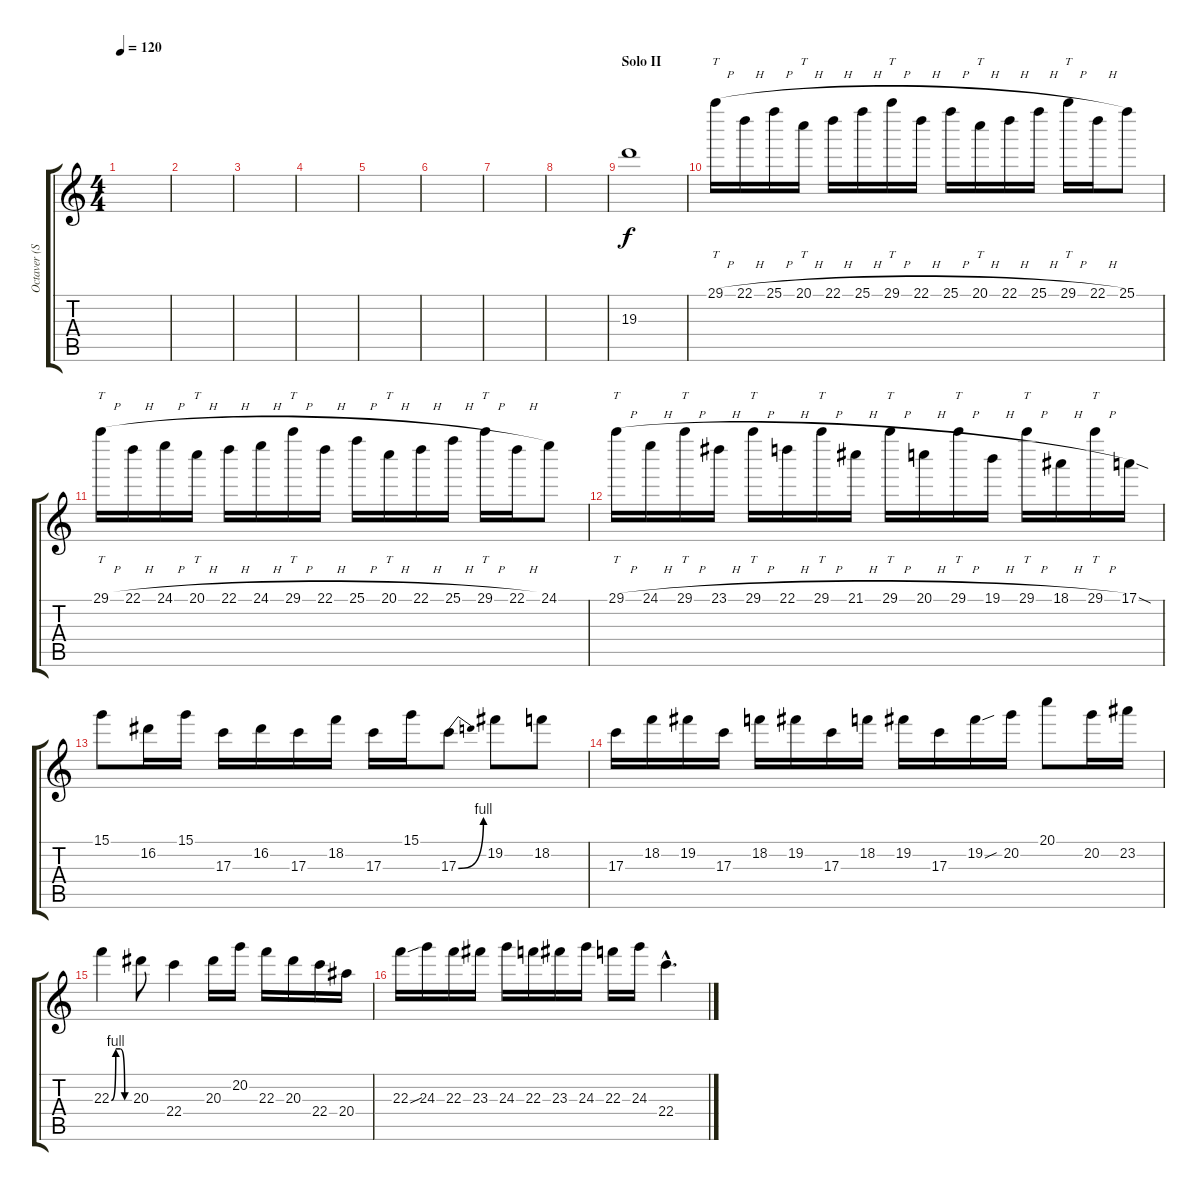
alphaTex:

\track ("Octaver (Solo)" "Octaver (S") {instrument overdrivenguitar}
\staff {score tabs}
\tuning (E4 B3 G3 D3 A2 E2) {hide}
\ts (4 4)
\tempo 120
\clef g2
\ks c
|
|
|
|
|
|
|
|
\section ("" "Solo II")
19.3.1 |
29.1{h}.16{tt} 22.1{h}.16 25.1{h}.16 20.1{h}.16{tt} 22.1{h}.16 25.1{h}.16 29.1{h}.16{tt} 22.1{h}.16 25.1{h}.16 20.1{h}.16{tt} 22.1{h}.16 25.1{h}.16 29.1{h}.16{tt} 22.1{h}.16 25.1.8 |
29.1{h}.16{tt} 22.1{h}.16 24.1{h}.16 20.1{h}.16{tt} 22.1{h}.16 24.1{h}.16 29.1{h}.16{tt} 22.1{h}.16 25.1{h}.16 20.1{h}.16{tt} 22.1{h}.16 25.1{h}.16 29.1{h}.16{tt} 22.1{h}.16 24.1.8 |
29.1{h}.16{tt} 24.1{h}.16{balance 14} 29.1{h}.16{tt balance 16} 23.1{h}.16{balance 12} 29.1{h}.16{tt balance 16} 22.1{h}.16{balance 10} 29.1{h}.16{tt balance 16} 21.1{h}.16{balance 8} 29.1{h}.16{tt balance 16} 20.1{h}.16{balance 6} 29.1{h}.16{tt balance 16} 19.1{h}.16{balance 4} 29.1{h}.16{tt balance 16} 18.1{h}.16{balance 2} 29.1{h}.16{tt balance 16} 17.1{sod}.16{balance 0} |
15.1.8 16.2.16 15.1.16 17.3.16 16.2.16 17.3.16 18.2.16 17.3.16 15.1.16 17.3{be (bend 0 0 60 4)}.8 19.2.8 18.2.8 |
17.3.16 18.2.16 19.2.16 17.3.16 18.2.16 19.2.16 17.3.16 18.2.16 19.2.16 17.3.16 19.2{sou}.16 20.2.16 20.1.8 20.2.16 23.2.16 |
22.3{be (custom 0 0 15 4 30 4 45 0 60 0)}.4 20.3.8 22.4.4 20.3.16 20.2.16 22.3.16 20.3.16 22.4.16 20.4.16 |
22.3{sou}.16 24.3.16 22.3.16 23.3.16 24.3.16 22.3.16 23.3.16 24.3.16 22.3.16 24.3.16 22.4{hac}.4{d}
